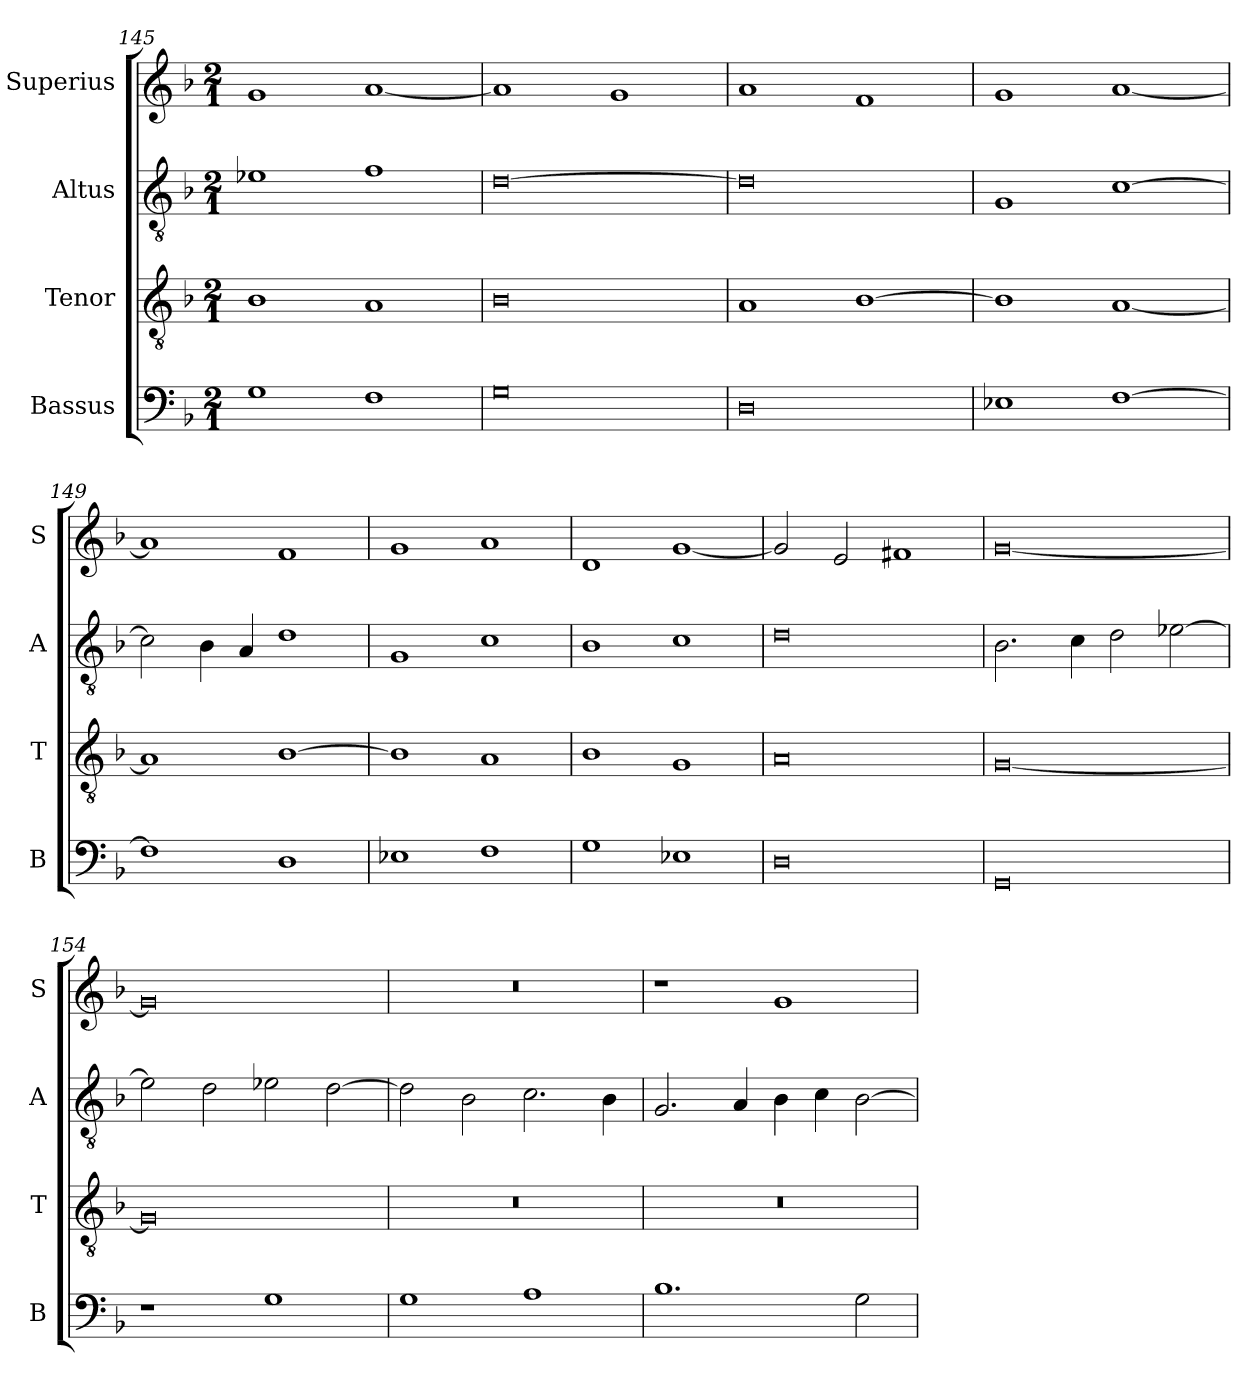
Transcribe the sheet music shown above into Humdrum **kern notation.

**kern	**kern	**kern	**kern
*part4	*part3	*part2	*part1
*staff4	*staff3	*staff2	*staff1
*I"Bassus	*I"Tenor	*I"Altus	*I"Superius
*I'B	*I'T	*I'A	*I'S
*clefF4	*clefGv2	*clefGv2	*clefG2
*k[b-]	*k[b-]	*k[b-]	*k[b-]
*M2/1	*M2/1	*M2/1	*M2/1
=145	=145	=145	=145
1G	1B-	1e-X	1g
1F	1A	1f	[1a
=146	=146	=146	=146
0G	0B-	[0d	1a]
.	.	.	1g
=147	=147	=147	=147
0D	1A	0d]	1a
.	[1B-	.	1f
=148	=148	=148	=148
1E-X	1B-]	1G	1g
[1F	[1A	[1c	[1a
=149	=149	=149	=149
1F]	1A]	2c\]	1a]
.	.	4B-\	.
.	.	4A/	.
1D	[1B-	1d	1f
=150	=150	=150	=150
1E-X	1B-]	1G	1g
1F	1A	1c	1a
=151	=151	=151	=151
1G	1B-	1B-	1d
1E-X	1G	1c	[1g
=152	=152	=152	=152
0D	0A	0d	2g/]
.	.	.	2e/
.	.	.	1f#X
=153	=153	=153	=153
0GG	[0G	2.B-\	[0g
.	.	4c\	.
.	.	2d\	.
.	.	[2e-X\	.
=154	=154	=154	=154
1r	0G]	2e-\]	0g]
.	.	2d\	.
1G	.	2e-X\	.
.	.	[2d\	.
=155	=155	=155	=155
1G	0r	2d\]	0r
.	.	2B-\	.
1A	.	2.c\	.
.	.	4B-\	.
=156	=156	=156	=156
1.B-	0r	2.G/	1r
.	.	4A/	.
.	.	4B-\	1g
.	.	4c\	.
2G\	.	[2B-\	.
=	=	=	=
*-	*-	*-	*-
